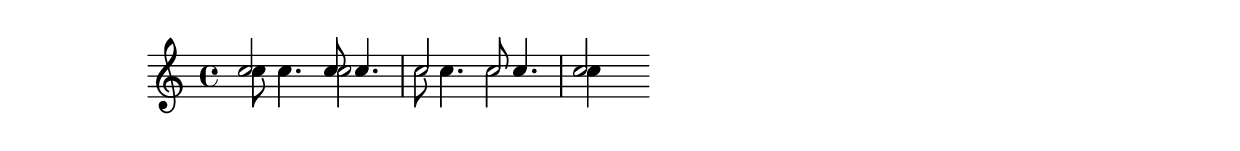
#(ly:set-option 'old-relative)
\version "1.9.8"
\header {
    texidoc =

    "If @code{merge-differently-headed}, then
open note heads may be merged with black noteheads, but only
if the black note heads are from 8th or shorter notes.
"
    
}
    \paper { raggedright= ##t }


\score { \notes \context Staff\relative c''<<
\new Voice {
    \voiceOne
    c2 c8 c4.
    
    \property Staff.NoteCollision \override #'merge-differently-headed = ##t
    c2
    c8 c4.
    c2
}
\new Voice {
    \voiceTwo
    c8 c4.
    c2
    c8 c4.
    c2
    c4
}
    >>
	 }
